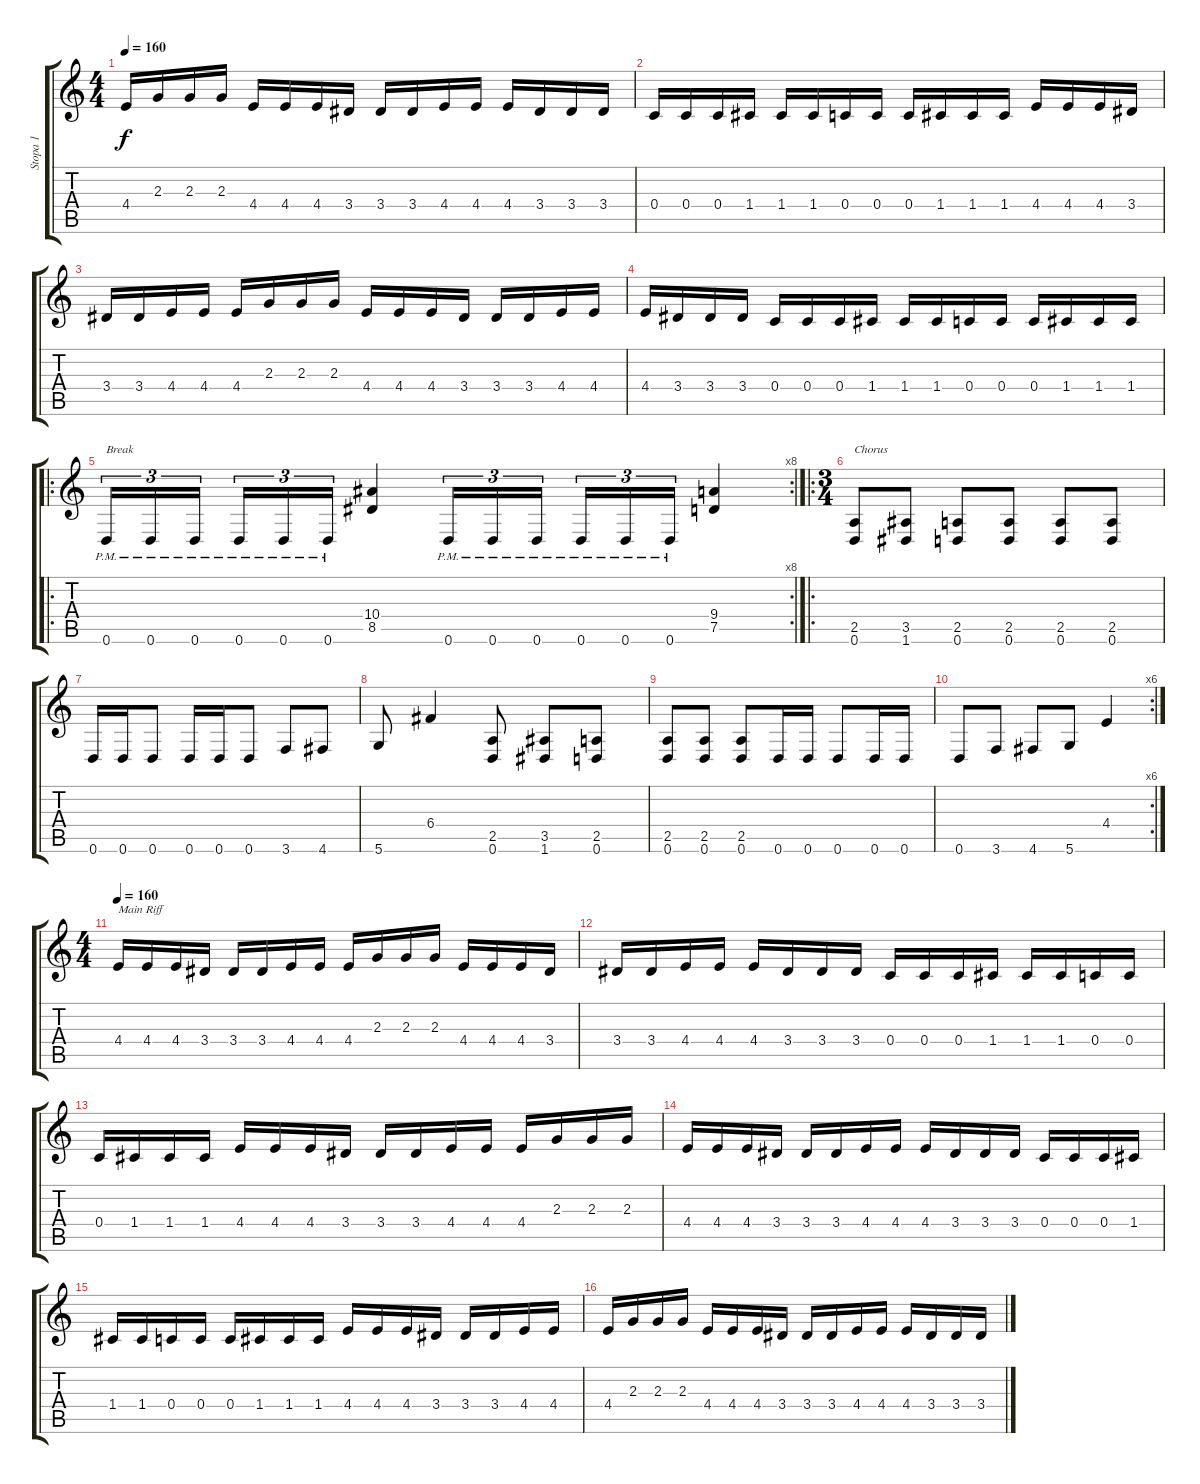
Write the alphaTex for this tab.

\track ("Stopa 1" "Stopa 1") {instrument distortionguitar}
\staff {score tabs}
\tuning (D4 A3 F3 C3 G2 D2) {hide}
\ts (4 4)
\tempo 160
\clef g2
\ks c
4.4.16{dy f} 2.3.16 2.3.16 2.3.16 4.4.16 4.4.16 4.4.16 3.4.16 3.4.16 3.4.16 4.4.16 4.4.16 4.4.16 3.4.16 3.4.16 3.4.16 |
0.4.16 0.4.16 0.4.16 1.4.16 1.4.16 1.4.16 0.4.16 0.4.16 0.4.16 1.4.16 1.4.16 1.4.16 4.4.16 4.4.16 4.4.16 3.4.16 |
3.4.16 3.4.16 4.4.16 4.4.16 4.4.16 2.3.16 2.3.16 2.3.16 4.4.16 4.4.16 4.4.16 3.4.16 3.4.16 3.4.16 4.4.16 4.4.16 |
4.4.16 3.4.16 3.4.16 3.4.16 0.4.16 0.4.16 0.4.16 1.4.16 1.4.16 1.4.16 0.4.16 0.4.16 0.4.16 1.4.16 1.4.16 1.4.16 |
\ro
\rc 8
0.6{pm}.16{tu (3 2) txt "Break"} 0.6{pm}.16{tu (3 2)} 0.6{pm}.16{tu (3 2) beam splitsecondary} 0.6{pm}.16{tu (3 2)} 0.6{pm}.16{tu (3 2)} 0.6{pm}.16{tu (3 2)} (10.4 8.5).4 0.6{pm}.16{tu (3 2)} 0.6{pm}.16{tu (3 2)} 0.6{pm}.16{tu (3 2) beam splitsecondary} 0.6{pm}.16{tu (3 2)} 0.6{pm}.16{tu (3 2)} 0.6{pm}.16{tu (3 2)} (9.4 7.5).4 |
\ro
\ts (3 4)
(2.5 0.6).8{txt "Chorus"} (3.5 1.6).8 (2.5 0.6).8 (2.5 0.6).8 (2.5 0.6).8 (2.5 0.6).8 |
0.6.16 0.6.16 0.6.8 0.6.16 0.6.16 0.6.8 3.6.8 4.6.8 |
5.6.8 6.4.4 (2.5 0.6).8 (3.5 1.6).8 (2.5 0.6).8 |
(2.5 0.6).8 (2.5 0.6).8 (2.5 0.6).8 0.6.16 0.6.16 0.6.8 0.6.16 0.6.16 |
\rc 6
0.6.8 3.6.8 4.6.8 5.6.8 4.4.4 |
\ts (4 4)
\tempo 160
4.4.16{txt "Main Riff"} 4.4.16 4.4.16 3.4.16 3.4.16 3.4.16 4.4.16 4.4.16 4.4.16 2.3.16 2.3.16 2.3.16 4.4.16 4.4.16 4.4.16 3.4.16 |
3.4.16 3.4.16 4.4.16 4.4.16 4.4.16 3.4.16 3.4.16 3.4.16 0.4.16 0.4.16 0.4.16 1.4.16 1.4.16 1.4.16 0.4.16 0.4.16 |
0.4.16 1.4.16 1.4.16 1.4.16 4.4.16 4.4.16 4.4.16 3.4.16 3.4.16 3.4.16 4.4.16 4.4.16 4.4.16 2.3.16 2.3.16 2.3.16 |
4.4.16 4.4.16 4.4.16 3.4.16 3.4.16 3.4.16 4.4.16 4.4.16 4.4.16 3.4.16 3.4.16 3.4.16 0.4.16 0.4.16 0.4.16 1.4.16 |
1.4.16 1.4.16 0.4.16 0.4.16 0.4.16 1.4.16 1.4.16 1.4.16 4.4.16 4.4.16 4.4.16 3.4.16 3.4.16 3.4.16 4.4.16 4.4.16 |
4.4.16 2.3.16 2.3.16 2.3.16 4.4.16 4.4.16 4.4.16 3.4.16 3.4.16 3.4.16 4.4.16 4.4.16 4.4.16 3.4.16 3.4.16 3.4.16
